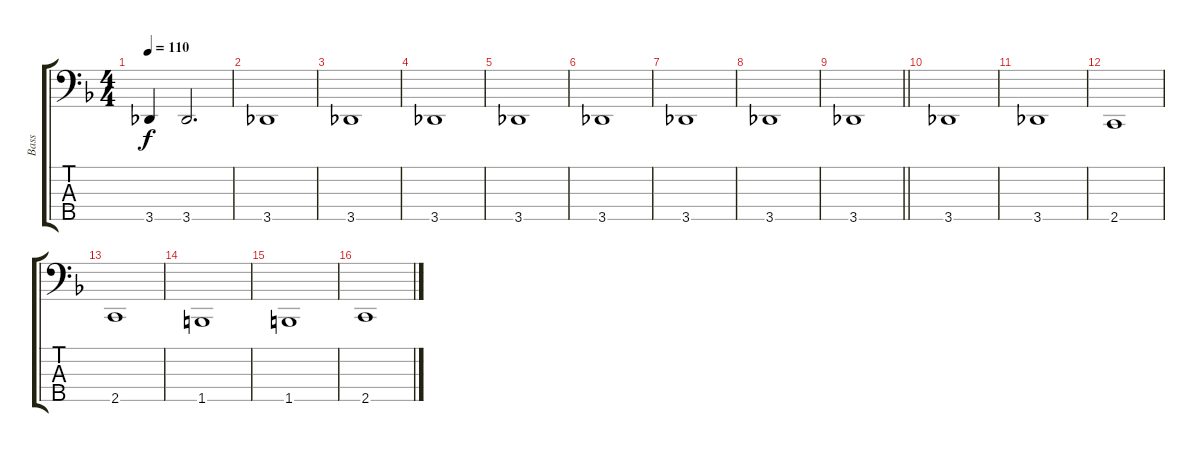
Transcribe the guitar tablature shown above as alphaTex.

\track ("Bass" "Bass") {instrument electricbassfinger}
\staff {score tabs}
\tuning (Gb2 Db2 Ab1 Eb1 Bb0) {hide}
\ts (4 4)
\tempo 110
\clef f4
\ks dminor
3.5{t}.4{dy f} 3.5.2{d} |
3.5.1 |
3.5.1 |
3.5.1 |
3.5.1 |
3.5.1 |
3.5.1 |
3.5.1 |
\barLineRight lightlight
3.5.1 |
3.5.1 |
3.5.1 |
2.5.1 |
2.5.1 |
1.5.1 |
1.5.1 |
2.5.1
